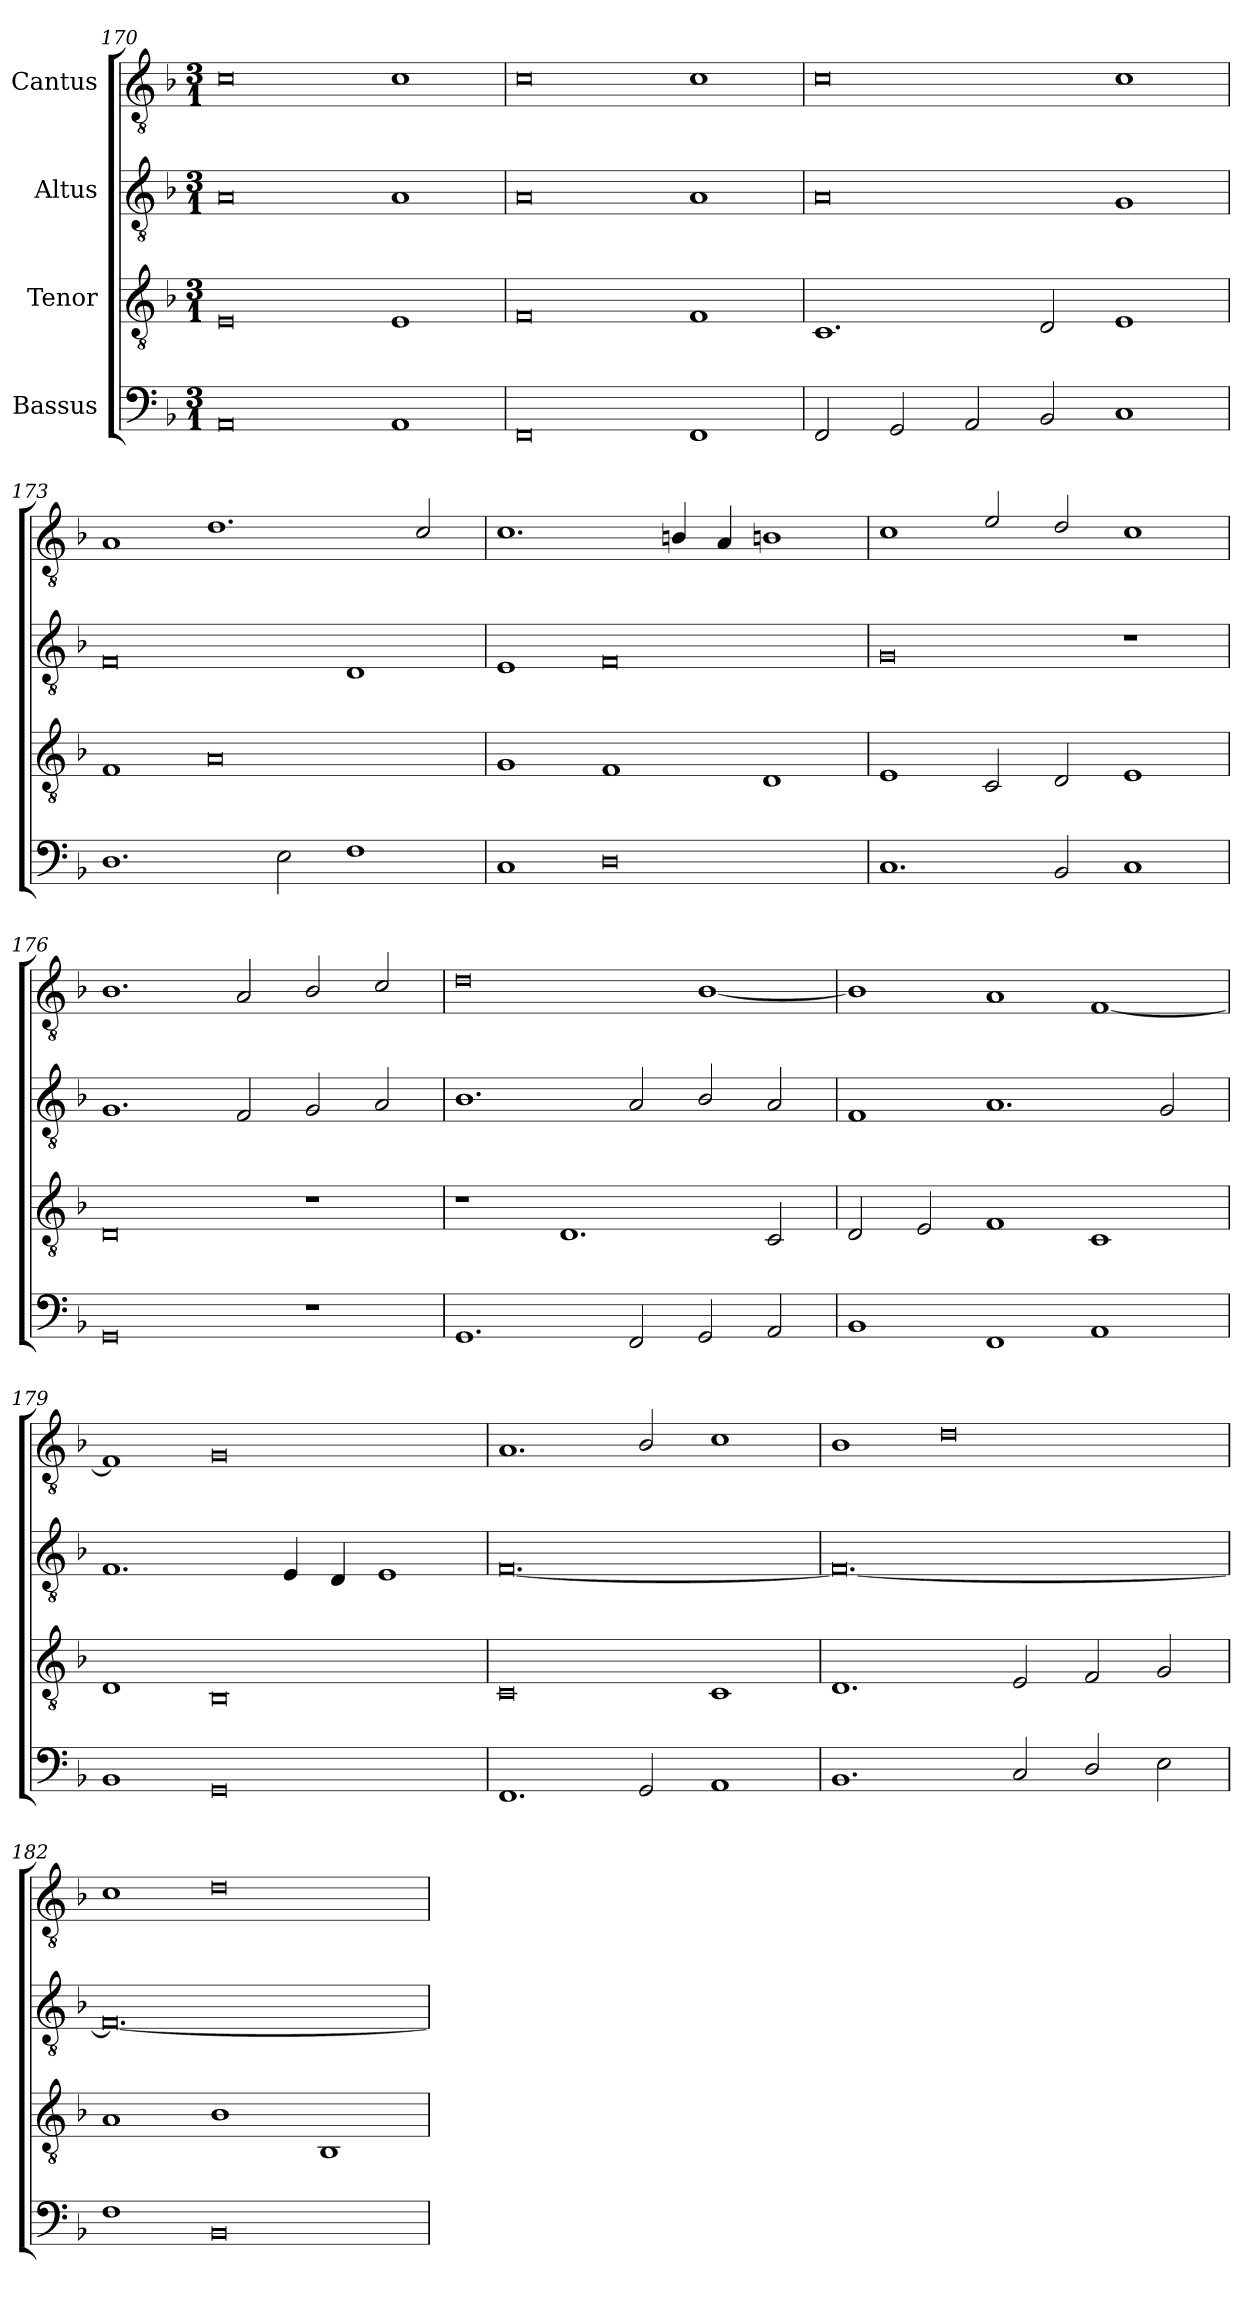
**kern	**kern	**kern	**kern
*part4	*part3	*part2	*part1
*staff4	*staff3	*staff2	*staff1
*I"Bassus	*I"Tenor	*I"Altus	*I"Cantus
*clefF4	*clefGv2	*clefGv2	*clefGv2
*k[b-]	*k[b-]	*k[b-]	*k[b-]
*M3/1	*M3/1	*M3/1	*M3/1
=170	=170	=170	=170
0AA/	0E/	0A/	0c/
1AA/	1E/	1A/	1c/
=171	=171	=171	=171
0FF/	0F/	0A/	0c/
1FF/	1F/	1A/	1c/
=172	=172	=172	=172
2FF/	1.C/	0A/	0c/
2GG/	.	.	.
2AA/	.	.	.
2BB-/	2D/	.	.
1C/	1E/	1G/	1c/
=173	=173	=173	=173
1.D/	1F/	0F/	1A/
.	0A/	.	1.d/
2E\	.	.	.
1F\	.	1D/	.
.	.	.	2c/
=174	=174	=174	=174
1C/	1G/	1E/	1.c/
0D/	1F/	0F/	.
.	.	.	4Bn/
.	.	.	4A/
.	1D/	.	1Bn/
=175	=175	=175	=175
1.C/	1E/	0G/	1c/
.	2C/	.	2e/
2BB-/	2D/	.	2d/
1C/	1E/	1r	1c/
=176	=176	=176	=176
0GG/	0D/	1.G/	1.B-/
.	.	2F/	2A/
1r	1r	2G/	2B-/
.	.	2A/	2c/
=177	=177	=177	=177
1.GG/	1r	1.B-/	0d/
.	1.D/	.	.
2FF/	.	2A/	.
2GG/	.	2B-/	[1B-/
2AA/	2C/	2A/	.
=178	=178	=178	=178
1BB-/	2D/	1F/	1B-/]
.	2E/	.	.
1FF/	1F/	1.A/	1A/
1AA/	1C/	.	[1F/
.	.	2G/	.
=179	=179	=179	=179
1BB-/	1D/	1.F/	1F/]
0GG/	0BB-/	.	0G/
.	.	4E/	.
.	.	4D/	.
.	.	1E/	.
=180	=180	=180	=180
1.FF/	0C/	[0.F/	1.A/
2GG/	.	.	2B-/
1AA/	1C/	.	1c/
=181	=181	=181	=181
1.BB-/	1.D/	0.F/_	1B-/
.	.	.	0d/
2C/	2E/	.	.
2D/	2F/	.	.
2E\	2G/	.	.
=182	=182	=182	=182
1F\	1A/	0.F/_	1c/
0BB-/	1B-/	.	0d/
.	1BB-/	.	.
=	=	=	=
*-	*-	*-	*-
